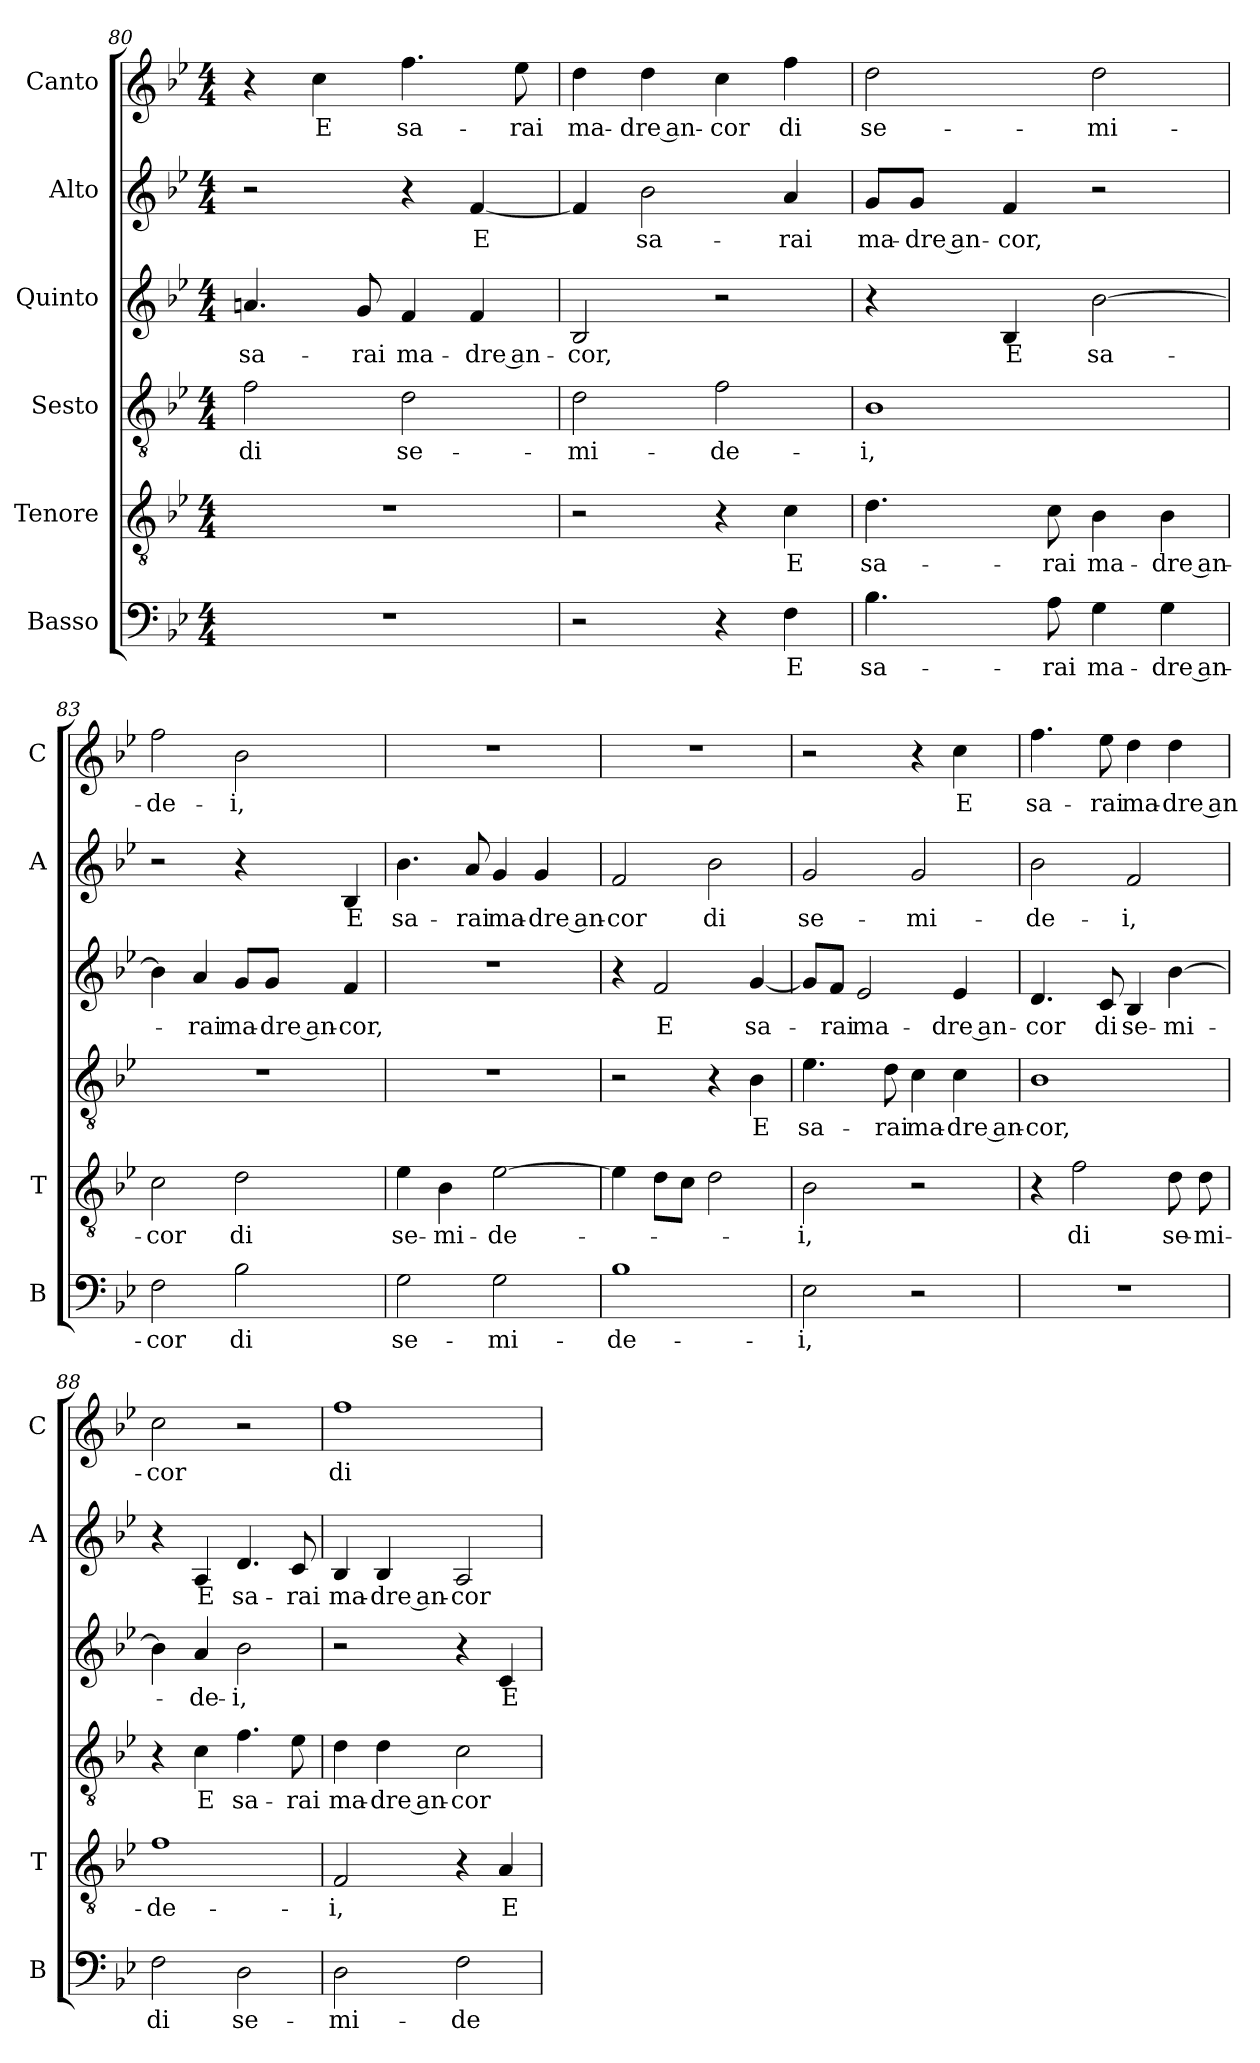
**kern	**text	**kern	**text	**kern	**text	**kern	**text	**kern	**text	**kern	**text
*part6	*part6	*part5	*part5	*part4	*part4	*part3	*part3	*part2	*part2	*part1	*part1
*staff6	*staff6	*staff5	*staff5	*staff4	*staff4	*staff3	*staff3	*staff2	*staff2	*staff1	*staff1
*I"Basso	*	*I"Tenore	*	*I"Sesto	*	*I"Quinto	*	*I"Alto	*	*I"Canto	*
*I'B	*	*I'T	*	*	*	*	*	*I'A	*	*I'C	*
*clefF4	*	*clefGv2	*	*clefGv2	*	*clefG2	*	*clefG2	*	*clefG2	*
*k[b-e-]	*	*k[b-e-]	*	*k[b-e-]	*	*k[b-e-]	*	*k[b-e-]	*	*k[b-e-]	*
*B-:	*	*B-:	*	*B-:	*	*B-:	*	*B-:	*	*B-:	*
*M4/4	*	*M4/4	*	*M4/4	*	*M4/4	*	*M4/4	*	*M4/4	*
=80	=80	=80	=80	=80	=80	=80	=80	=80	=80	=80	=80
!	!	!	!	!	!LO:LY:b	!	!LO:LY:b	!	!	!	!
1r	.	1r	.	2f\	di	4.ani/	sa-	2r	.	4r	.
!	!	!	!	!	!	!	!	!	!	!	!LO:LY:b
.	.	.	.	.	.	.	.	.	.	4cc\	E
!	!	!	!	!	!	!	!LO:LY:b	!	!	!	!
.	.	.	.	.	.	8g/	-rai	.	.	.	.
!	!	!	!	!	!LO:LY:b	!	!LO:LY:b	!	!	!	!LO:LY:b
.	.	.	.	2d\	se-	4f/	ma-	4r	.	4.ff\	sa-
!	!	!	!	!	!	!	!LO:LY:b	!	!LO:LY:b	!	!
.	.	.	.	.	.	4f/	-dre an-	[4f/	E	.	.
!	!	!	!	!	!	!	!	!	!	!	!LO:LY:b
.	.	.	.	.	.	.	.	.	.	8ee-\	-rai
=81	=81	=81	=81	=81	=81	=81	=81	=81	=81	=81	=81
!	!	!	!	!	!LO:LY:b	!	!LO:LY:b	!	!	!	!LO:LY:b
2r	.	2r	.	2d\	-mi-	2B-/	-cor,	4f/]	.	4dd\	ma-
!	!	!	!	!	!	!	!	!	!LO:LY:b	!	!LO:LY:b
.	.	.	.	.	.	.	.	2b-\	sa-	4dd\	-dre an-
!	!	!	!	!	!LO:LY:b	!	!	!	!	!	!LO:LY:b
4r	.	4r	.	2f\	-de-	2r	.	.	.	4cc\	-cor
!	!LO:LY:b	!	!LO:LY:b	!	!	!	!	!	!LO:LY:b	!	!LO:LY:b
4F\	E	4c\	E	.	.	.	.	4a/	-rai	4ff\	di
=82	=82	=82	=82	=82	=82	=82	=82	=82	=82	=82	=82
!	!LO:LY:b	!	!LO:LY:b	!	!LO:LY:b	!	!	!	!LO:LY:b	!	!LO:LY:b
4.B-\	sa-	4.d\	sa-	1B-	-i,	4r	.	8g/L	ma-	2dd\	se-
!	!	!	!	!	!	!	!	!	!LO:LY:b	!	!
.	.	.	.	.	.	.	.	8g/J	-dre an-	.	.
!	!	!	!	!	!	!	!LO:LY:b	!	!LO:LY:b	!	!
.	.	.	.	.	.	4B-/	E	4f/	-cor,	.	.
!	!LO:LY:b	!	!LO:LY:b	!	!	!	!	!	!	!	!
8A\	-rai	8c\	-rai	.	.	.	.	.	.	.	.
!	!LO:LY:b	!	!LO:LY:b	!	!	!	!LO:LY:b	!	!	!	!LO:LY:b
4G\	ma-	4B-\	ma-	.	.	[2b-\	sa-	2r	.	2dd\	-mi-
!	!LO:LY:b	!	!LO:LY:b	!	!	!	!	!	!	!	!
4G\	-dre an-	4B-\	-dre an-	.	.	.	.	.	.	.	.
=83	=83	=83	=83	=83	=83	=83	=83	=83	=83	=83	=83
!	!LO:LY:b	!	!LO:LY:b	!	!	!	!	!	!	!	!LO:LY:b
2F\	-cor	2c\	-cor	1r	.	4b-\]	.	2r	.	2ff\	-de-
!	!	!	!	!	!	!	!LO:LY:b	!	!	!	!
.	.	.	.	.	.	4a/	-rai	.	.	.	.
!	!LO:LY:b	!	!LO:LY:b	!	!	!	!LO:LY:b	!	!	!	!LO:LY:b
2B-\	di	2d\	di	.	.	8g/L	ma-	4r	.	2b-\	-i,
!	!	!	!	!	!	!	!LO:LY:b	!	!	!	!
.	.	.	.	.	.	8g/J	-dre an-	.	.	.	.
!	!	!	!	!	!	!	!LO:LY:b	!	!LO:LY:b	!	!
.	.	.	.	.	.	4f/	-cor,	4B-/	E	.	.
!!LO:LB:g=z
=84	=84	=84	=84	=84	=84	=84	=84	=84	=84	=84	=84
!	!LO:LY:b	!	!LO:LY:b	!	!	!	!	!	!LO:LY:b	!	!
2G\	se-	4e-\	se-	1r	.	1r	.	4.b-\	sa-	1r	.
!	!	!	!LO:LY:b	!	!	!	!	!	!	!	!
.	.	4B-\	-mi-	.	.	.	.	.	.	.	.
!	!	!	!	!	!	!	!	!	!LO:LY:b	!	!
.	.	.	.	.	.	.	.	8a/	-rai	.	.
!	!LO:LY:b	!	!LO:LY:b	!	!	!	!	!	!LO:LY:b	!	!
2G\	-mi-	[2e-\	-de-	.	.	.	.	4g/	ma-	.	.
!	!	!	!	!	!	!	!	!	!LO:LY:b	!	!
.	.	.	.	.	.	.	.	4g/	-dre an-	.	.
=85	=85	=85	=85	=85	=85	=85	=85	=85	=85	=85	=85
!	!LO:LY:b	!	!	!	!	!	!	!	!LO:LY:b	!	!
1B-	-de-	4e-\]	.	2r	.	4r	.	2f/	-cor	1r	.
!	!	!	!	!	!	!	!LO:LY:b	!	!	!	!
.	.	8d\L	.	.	.	2f/	E	.	.	.	.
.	.	8c\J	.	.	.	.	.	.	.	.	.
!	!	!	!	!	!	!	!	!	!LO:LY:b	!	!
.	.	2d\	.	4r	.	.	.	2b-\	di	.	.
!	!	!	!	!	!LO:LY:b	!	!LO:LY:b	!	!	!	!
.	.	.	.	4B-\	E	[4g/	sa-	.	.	.	.
=86	=86	=86	=86	=86	=86	=86	=86	=86	=86	=86	=86
!	!LO:LY:b	!	!LO:LY:b	!	!LO:LY:b	!	!	!	!LO:LY:b	!	!
2E-\	-i,	2B-\	-i,	4.e-\	sa-	8g/L]	.	2g/	se-	2r	.
!	!	!	!	!	!	!	!LO:LY:b	!	!	!	!
.	.	.	.	.	.	8f/J	-rai	.	.	.	.
!	!	!	!	!	!	!	!LO:LY:b	!	!	!	!
.	.	.	.	.	.	2e-/	ma-	.	.	.	.
!	!	!	!	!	!LO:LY:b	!	!	!	!	!	!
.	.	.	.	8d\	-rai	.	.	.	.	.	.
!	!	!	!	!	!LO:LY:b	!	!	!	!LO:LY:b	!	!
2r	.	2r	.	4c\	ma-	.	.	2g/	-mi-	4r	.
!	!	!	!	!	!LO:LY:b	!	!LO:LY:b	!	!	!	!LO:LY:b
.	.	.	.	4c\	-dre an-	4e-/	-dre an-	.	.	4cc\	E
=87	=87	=87	=87	=87	=87	=87	=87	=87	=87	=87	=87
!	!	!	!	!	!LO:LY:b	!	!LO:LY:b	!	!LO:LY:b	!	!LO:LY:b
1r	.	4r	.	1B-	-cor,	4.d/	-cor	2b-\	-de-	4.ff\	sa-
!	!	!	!LO:LY:b	!	!	!	!	!	!	!	!
.	.	2f\	di	.	.	.	.	.	.	.	.
!	!	!	!	!	!	!	!LO:LY:b	!	!	!	!LO:LY:b
.	.	.	.	.	.	8c/	di	.	.	8ee-\	-rai
!	!	!	!	!	!	!	!LO:LY:b	!	!LO:LY:b	!	!LO:LY:b
.	.	.	.	.	.	4B-/	se-	2f/	-i,	4dd\	ma-
!	!	!	!LO:LY:b	!	!	!	!LO:LY:b	!	!	!	!LO:LY:b
.	.	8d\	se-	.	.	[4b-\	-mi-	.	.	4dd\	-dre an-
!	!	!	!LO:LY:b	!	!	!	!	!	!	!	!
.	.	8d\	-mi-	.	.	.	.	.	.	.	.
=88	=88	=88	=88	=88	=88	=88	=88	=88	=88	=88	=88
!	!LO:LY:b	!	!LO:LY:b	!	!	!	!	!	!	!	!LO:LY:b
2F\	di	1f	-de-	4r	.	4b-\]	.	4r	.	2cc\	-cor
!	!	!	!	!	!LO:LY:b	!	!LO:LY:b	!	!LO:LY:b	!	!
.	.	.	.	4c\	E	4a/	-de-	4A/	E	.	.
!	!LO:LY:b	!	!	!	!LO:LY:b	!	!LO:LY:b	!	!LO:LY:b	!	!
2D\	se-	.	.	4.f\	sa-	2b-\	-i,	4.d/	sa-	2r	.
!	!	!	!	!	!LO:LY:b	!	!	!	!LO:LY:b	!	!
.	.	.	.	8e-\	-rai	.	.	8c/	-rai	.	.
=89	=89	=89	=89	=89	=89	=89	=89	=89	=89	=89	=89
!	!LO:LY:b	!	!LO:LY:b	!	!LO:LY:b	!	!	!	!LO:LY:b	!	!LO:LY:b
2D\	-mi-	2F/	-i,	4d\	ma-	2r	.	4B-/	ma-	1ff	di
!	!	!	!	!	!LO:LY:b	!	!	!	!LO:LY:b	!	!
.	.	.	.	4d\	-dre an-	.	.	4B-/	-dre an-	.	.
!	!LO:LY:b	!	!	!	!LO:LY:b	!	!	!	!LO:LY:b	!	!
2F\	-de-	4r	.	2c\	-cor	4r	.	2A/	-cor	.	.
!	!	!	!LO:LY:b	!	!	!	!LO:LY:b	!	!	!	!
.	.	4A/	E	.	.	4c/	E	.	.	.	.
=	=	=	=	=	=	=	=	=	=	=	=
*-	*-	*-	*-	*-	*-	*-	*-	*-	*-	*-	*-
